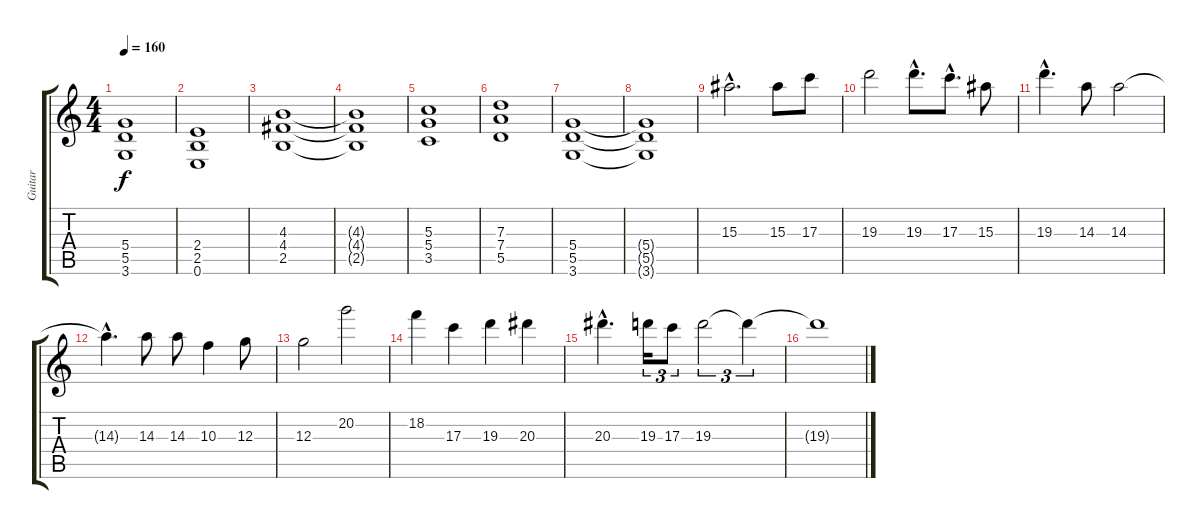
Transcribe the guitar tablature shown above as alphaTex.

\track ("Guitar" "Guitar") {instrument overdrivenguitar}
\staff {score tabs}
\tuning (E4 B3 G3 D3 A2 E2) {hide}
\ts (4 4)
\tempo 160
\clef g2
\ks c
(5.4 5.5 3.6).1{dy f} |
(2.4 2.5 0.6).1 |
(4.3 4.4 2.5).1 |
(4.3{t} 4.4{t} 2.5{t}).1 |
(5.3 5.4 3.5).1 |
(7.3 7.4 5.5).1 |
(5.4 5.5 3.6).1 |
(5.4{t} 5.5{t} 3.6{t}).1 |
15.3{hac}.2{d} 15.3.8 17.3.8 |
19.3.2 19.3{hac}.8{d} 17.3{hac}.8{d} 15.3.8 |
19.3{hac}.4{d} 14.3.8 14.3.2 |
14.3{hac t}.4{d} 14.3.8 14.3.8 10.3.4 12.3.8 |
12.3.2 20.2.2 |
18.2.4 17.3.4 19.3.4 20.3.4 |
20.3{hac}.4{d} 19.3.16{tu (3 2)} 17.3.8{tu (3 2)} 19.3.2{tu (3 2)} 19.3{t}.4{tu (3 2)} |
19.3{t}.1
